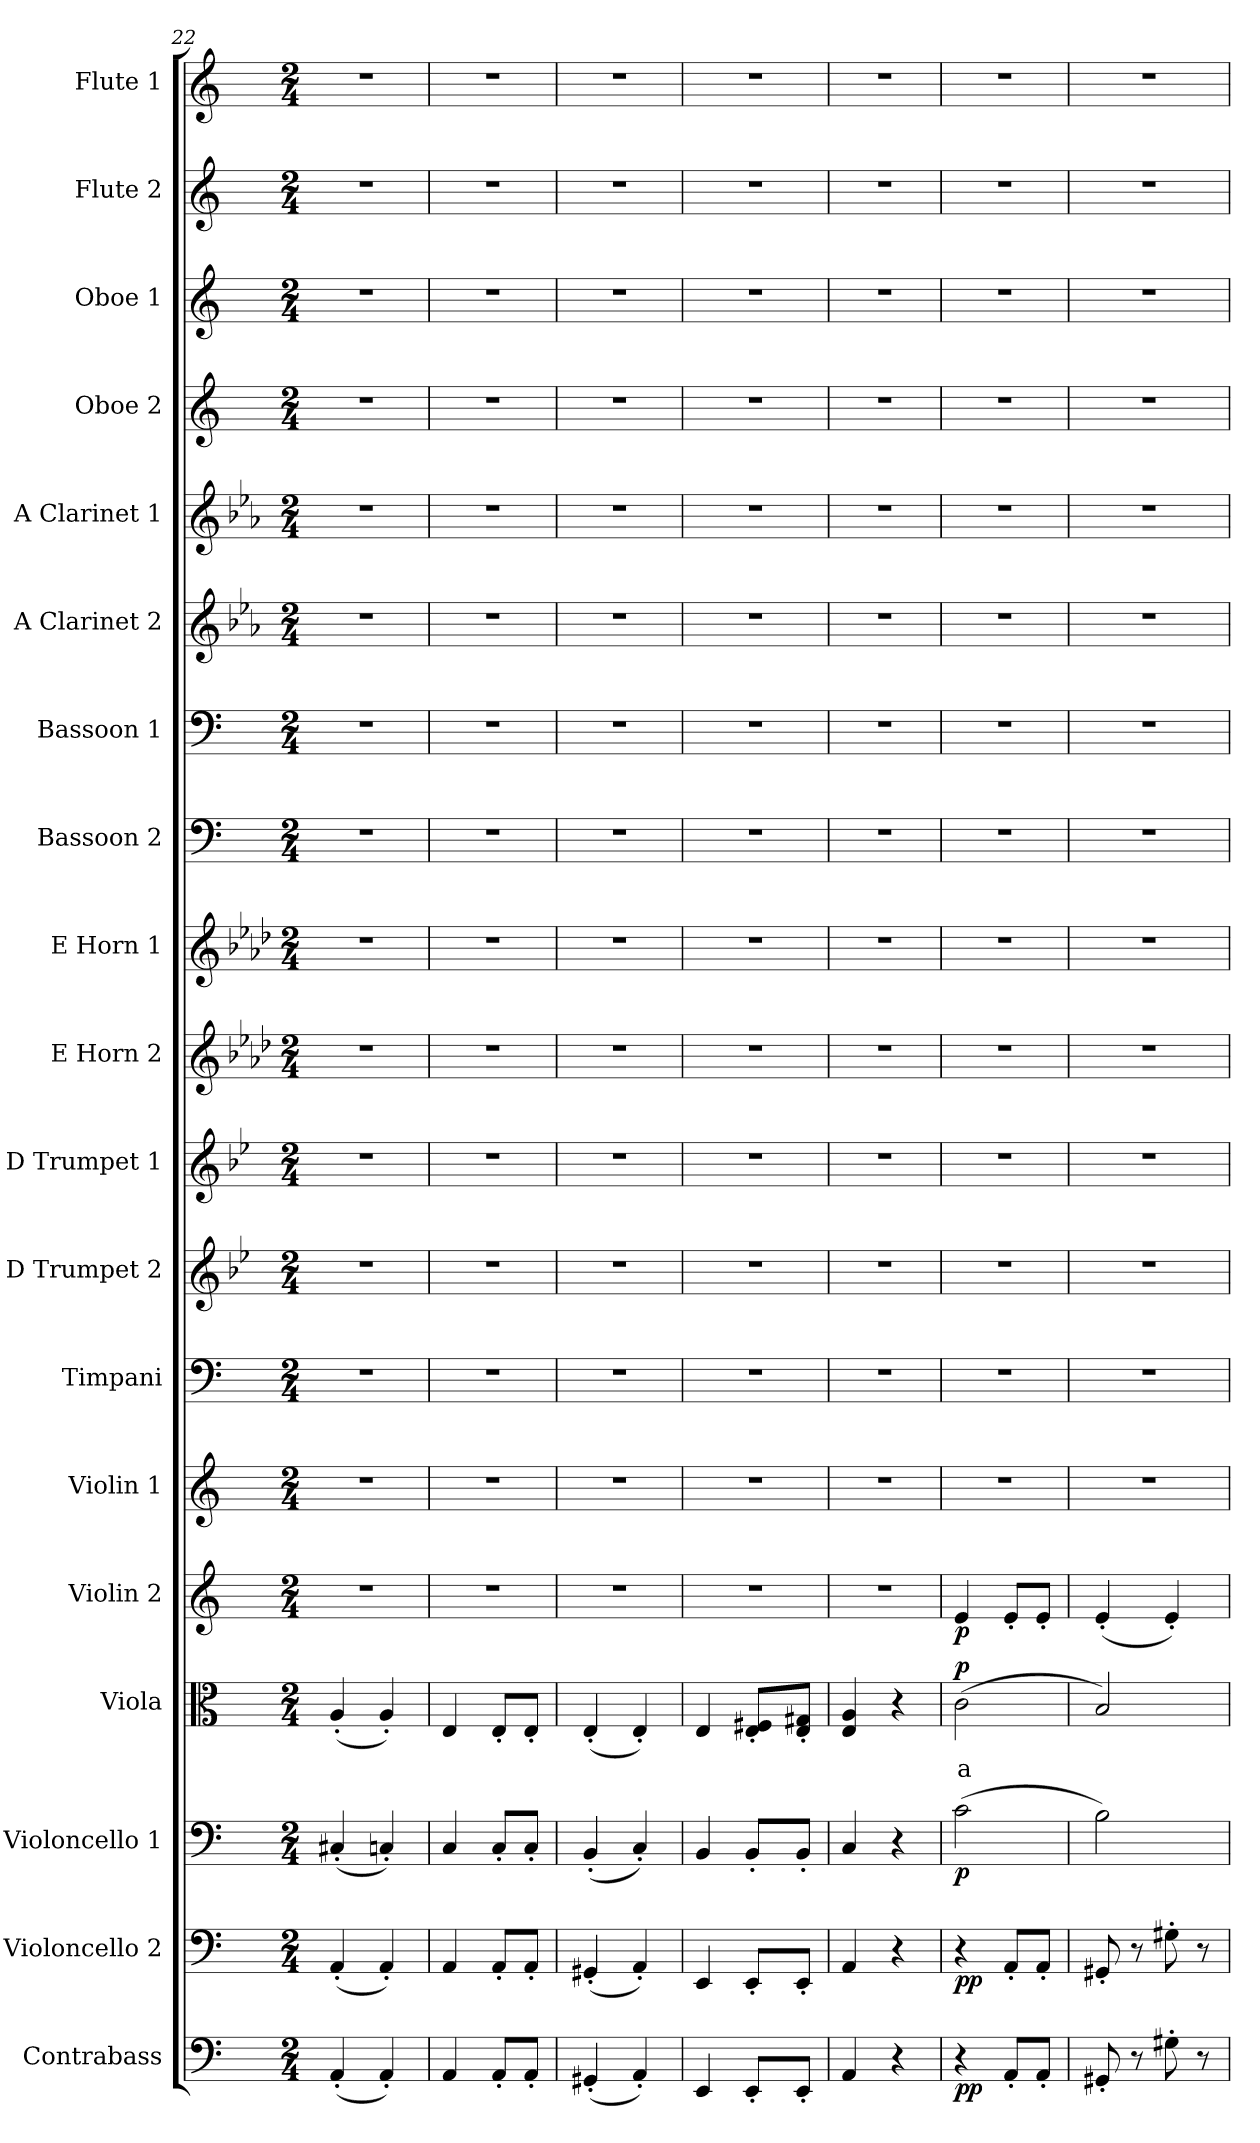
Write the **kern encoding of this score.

**kern	**dynam	**kern	**dynam	**kern	**dynam	**kern	**text	**dynam	**kern	**dynam	**kern	**kern	**kern	**kern	**kern	**kern	**kern	**kern	**kern	**kern	**kern	**kern	**kern	**kern
*part19	*part19	*part18	*part18	*part17	*part17	*part16	*part16	*part16	*part15	*part15	*part14	*part13	*part12	*part11	*part10	*part9	*part8	*part7	*part6	*part5	*part4	*part3	*part2	*part1
*staff19	*staff19	*staff18	*staff18	*staff17	*staff17	*staff16	*staff16	*staff16	*staff15	*staff15	*staff14	*staff13	*staff12	*staff11	*staff10	*staff9	*staff8	*staff7	*staff6	*staff5	*staff4	*staff3	*staff2	*staff1
*I"Contrabass	*	*I"Violoncello 2	*	*I"Violoncello 1	*	*I"Viola	*	*	*I"Violin 2	*	*I"Violin 1	*I"Timpani	*I"D Trumpet 2	*I"D Trumpet 1	*I"E Horn 2	*I"E Horn 1	*I"Bassoon 2	*I"Bassoon 1	*I"A Clarinet 2	*I"A Clarinet 1	*I"Oboe 2	*I"Oboe 1	*I"Flute 2	*I"Flute 1
*I'Cb	*	*I'Vc 2	*	*I'Vc 1	*	*I'Vla	*	*	*I'Vln 2	*	*I'Vln 1	*I'Timp	*I'Tpt 2	*I'Tpt 1	*I'Hn 2	*I'Hn 1	*I'Bsn 2	*I'Bsn 1	*I'Cl 2	*I'Cl 1	*I'Ob 2	*I'Ob 1	*I'Fl 2	*I'Fl 1
*clefF4	*	*clefF4	*	*clefF4	*	*clefC3	*	*	*clefG2	*	*clefG2	*clefF4	*clefG2	*clefG2	*clefG2	*clefG2	*clefF4	*clefF4	*clefG2	*clefG2	*clefG2	*clefG2	*clefG2	*clefG2
*ITrd7c12	*	*	*	*	*	*	*	*	*	*	*	*	*ITrd-1c-2	*ITrd-1c-2	*ITrd5c8	*ITrd5c8	*	*	*ITrd2c3	*ITrd2c3	*	*	*	*
*k[]	*	*k[]	*	*k[]	*	*k[]	*	*	*k[]	*	*k[]	*k[]	*k[]	*k[]	*k[]	*k[]	*k[]	*k[]	*k[]	*k[]	*k[]	*k[]	*k[]	*k[]
*M2/4	*	*M2/4	*	*M2/4	*	*M2/4	*	*	*M2/4	*	*M2/4	*M2/4	*M2/4	*M2/4	*M2/4	*M2/4	*M2/4	*M2/4	*M2/4	*M2/4	*M2/4	*M2/4	*M2/4	*M2/4
=22	=22	=22	=22	=22	=22	=22	=22	=22	=22	=22	=22	=22	=22	=22	=22	=22	=22	=22	=22	=22	=22	=22	=22	=22
(4AAA'/	.	(4AA'/	.	(4C#X'/	.	(4A'/	.	.	2r	.	2r	2r	2r	2r	2r	2r	2r	2r	2r	2r	2r	2r	2r	2r
4AAA'/)	.	4AA'/)	.	4Cn'/)	.	4A'/)	.	.	.	.	.	.	.	.	.	.	.	.	.	.	.	.	.	.
=23	=23	=23	=23	=23	=23	=23	=23	=23	=23	=23	=23	=23	=23	=23	=23	=23	=23	=23	=23	=23	=23	=23	=23	=23
4AAA/	.	4AA/	.	4C/	.	4E/	.	.	2r	.	2r	2r	2r	2r	2r	2r	2r	2r	2r	2r	2r	2r	2r	2r
8AAA'/L	.	8AA'/L	.	8C'/L	.	8E'/L	.	.	.	.	.	.	.	.	.	.	.	.	.	.	.	.	.	.
8AAA'/J	.	8AA'/J	.	8C'/J	.	8E'/J	.	.	.	.	.	.	.	.	.	.	.	.	.	.	.	.	.	.
=24	=24	=24	=24	=24	=24	=24	=24	=24	=24	=24	=24	=24	=24	=24	=24	=24	=24	=24	=24	=24	=24	=24	=24	=24
(4GGG#X'/	.	(4GG#X'/	.	(4BB'/	.	(4E'/	.	.	2r	.	2r	2r	2r	2r	2r	2r	2r	2r	2r	2r	2r	2r	2r	2r
4AAA'/)	.	4AA'/)	.	4C'/)	.	4E'/)	.	.	.	.	.	.	.	.	.	.	.	.	.	.	.	.	.	.
!!LO:PB:g=z
=25	=25	=25	=25	=25	=25	=25	=25	=25	=25	=25	=25	=25	=25	=25	=25	=25	=25	=25	=25	=25	=25	=25	=25	=25
4EEE/	.	4EE/	.	4BB/	.	4E/	.	.	2r	.	2r	2r	2r	2r	2r	2r	2r	2r	2r	2r	2r	2r	2r	2r
8EEE'/L	.	8EE'/L	.	8BB'/L	.	8E/' 8F#X/'L	.	.	.	.	.	.	.	.	.	.	.	.	.	.	.	.	.	.
8EEE'/J	.	8EE'/J	.	8BB'/J	.	8E/' 8G#X/'J	.	.	.	.	.	.	.	.	.	.	.	.	.	.	.	.	.	.
=26	=26	=26	=26	=26	=26	=26	=26	=26	=26	=26	=26	=26	=26	=26	=26	=26	=26	=26	=26	=26	=26	=26	=26	=26
4AAA/	.	4AA/	.	4C/	.	4E/ 4A/	.	.	2r	.	2r	2r	2r	2r	2r	2r	2r	2r	2r	2r	2r	2r	2r	2r
4r	.	4r	.	4r	.	4r	.	.	.	.	.	.	.	.	.	.	.	.	.	.	.	.	.	.
=27	=27	=27	=27	=27	=27	=27	=27	=27	=27	=27	=27	=27	=27	=27	=27	=27	=27	=27	=27	=27	=27	=27	=27	=27
!	!LO:DY:b	!	!LO:DY:b	!	!LO:DY:b	!	!LO:LY:b:color=#FF0000	!LO:DY:b	!	!LO:DY:b	!	!	!	!	!	!	!	!	!	!	!	!	!	!
4r	pp	4r	pp	(2c\	p	(2c\	a	p	4e/	p	2r	2r	2r	2r	2r	2r	2r	2r	2r	2r	2r	2r	2r	2r
8AAA'/L	.	8AA'/L	.	.	.	.	.	.	8e'/L	.	.	.	.	.	.	.	.	.	.	.	.	.	.	.
8AAA'/J	.	8AA'/J	.	.	.	.	.	.	8e'/J	.	.	.	.	.	.	.	.	.	.	.	.	.	.	.
=28	=28	=28	=28	=28	=28	=28	=28	=28	=28	=28	=28	=28	=28	=28	=28	=28	=28	=28	=28	=28	=28	=28	=28	=28
8GGG#X'/	.	8GG#X'/	.	2B\)	.	2B/)	.	.	(4e'/	.	2r	2r	2r	2r	2r	2r	2r	2r	2r	2r	2r	2r	2r	2r
8r	.	8r	.	.	.	.	.	.	.	.	.	.	.	.	.	.	.	.	.	.	.	.	.	.
8GG#X'\	.	8G#X'\	.	.	.	.	.	.	4e'/)	.	.	.	.	.	.	.	.	.	.	.	.	.	.	.
8r	.	8r	.	.	.	.	.	.	.	.	.	.	.	.	.	.	.	.	.	.	.	.	.	.
=	=	=	=	=	=	=	=	=	=	=	=	=	=	=	=	=	=	=	=	=	=	=	=	=
*-	*-	*-	*-	*-	*-	*-	*-	*-	*-	*-	*-	*-	*-	*-	*-	*-	*-	*-	*-	*-	*-	*-	*-	*-
